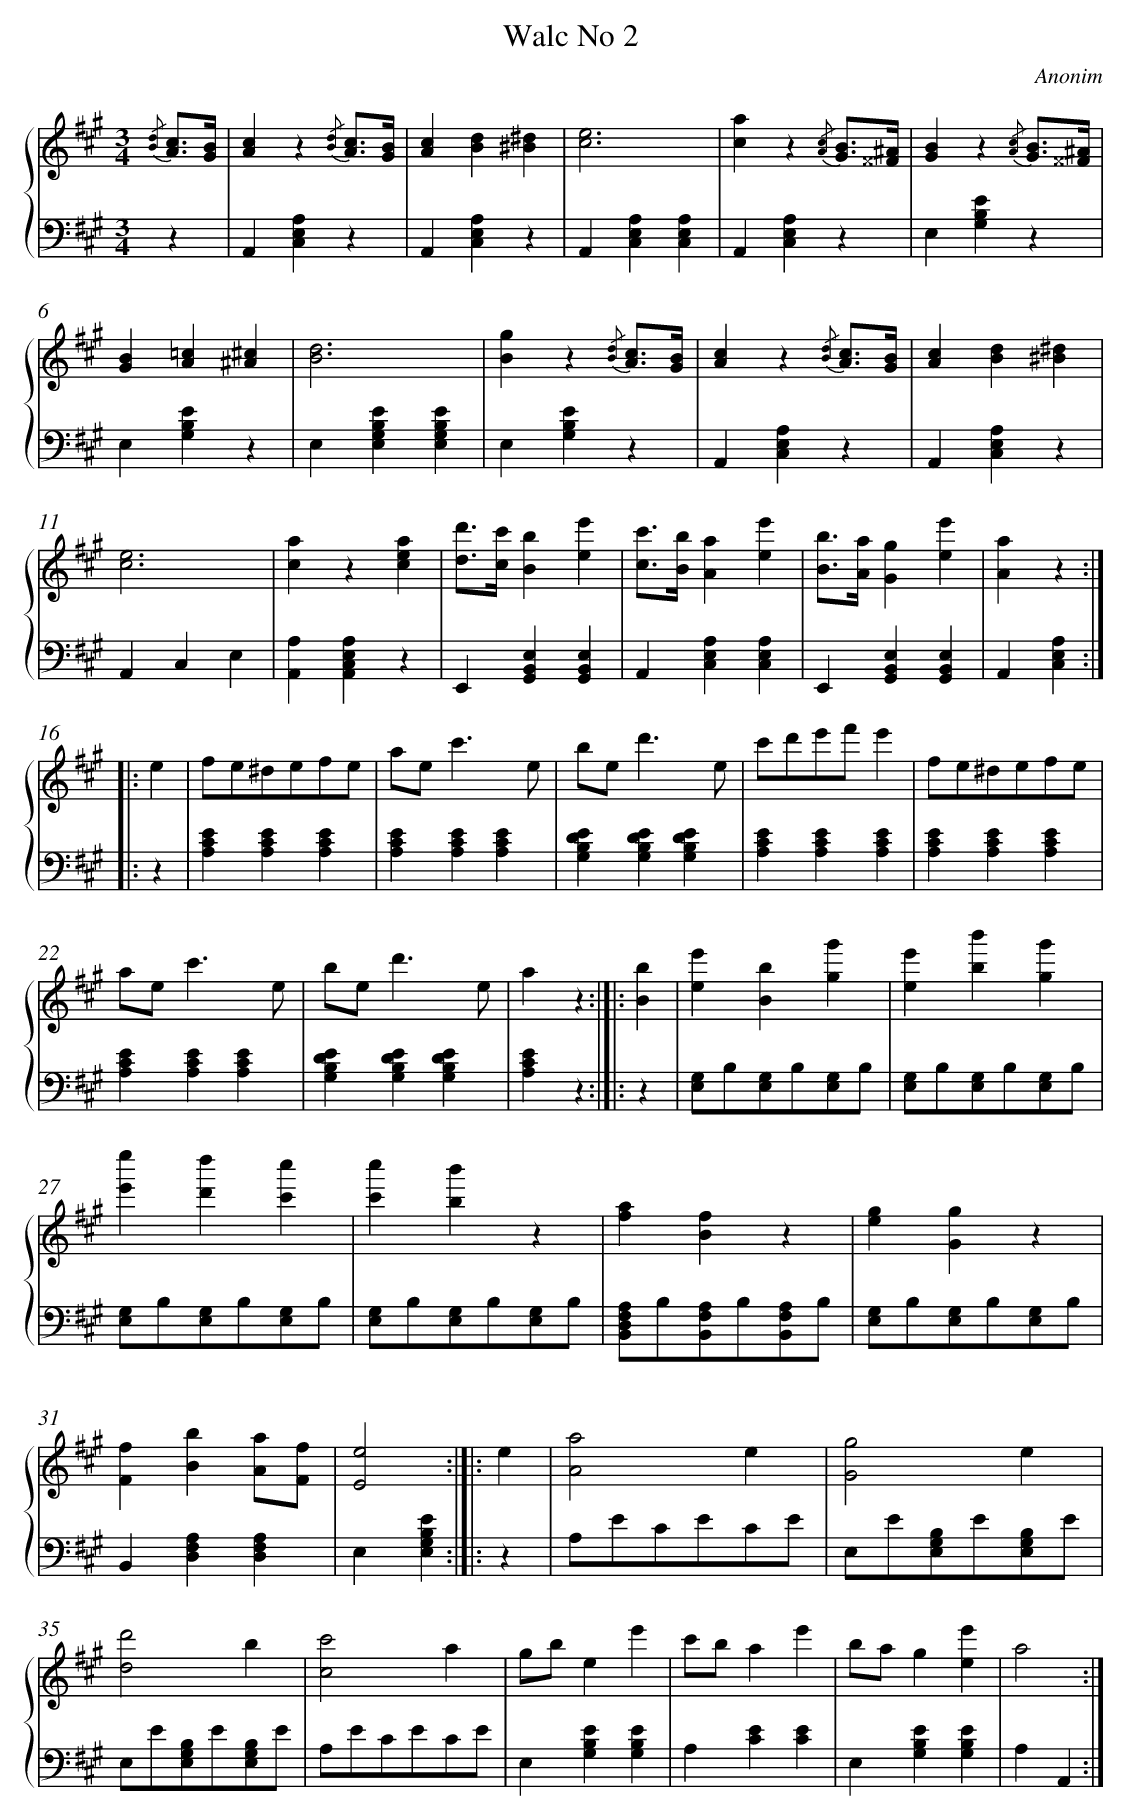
X:1
T: Walc No 2
C: Anonim
L: 1/4
M: 3/4
%%staves {1 2}
V: 1 clef=treble
V: 2 clef=bass
K: A
[V:1] {/[dB]} [c3//A3//][B//G//] [I:setbarnb 1]|
[V:2] z |
[V:1] [cA]z{/[dB]} [c3//A3//][B//G//] |
[V:2] A,,[A,E,C,]z |
[V:1] [cA][dB][^d^B] |
[V:2] A,,[A,E,C,]z |
[V:1] [e3c3] |
[V:2] A,,[A,E,C,][A,E,C,] |
[V:1] [ac]z{/[cA]} [B3//G3//][^A//^^F//] |
[V:2] A,,[A,E,C,]z |
[V:1] [BG]z{/[cA]} [B3//G3//][^A//^^F//] |
[V:2] E,[EB,G,]z |
[V:1] [BG][=cA][^c^A] |
[V:2] E,[EB,G,]z |
[V:1] [d3B3] |
[V:2] E,[EB,G,E,][EB,G,E,] |
[V:1] [gB]z{/[dB]} [c3//A3//][B//G//] |
[V:2] E,[EB,G,]z |
[V:1] [cA]z{/[dB]} [c3//A3//][B//G//] |
[V:2] A,,[A,E,C,]z |
[V:1] [cA][dB][^d^B] |
[V:2] A,,[A,E,C,]z |
[V:1] [e3c3] |
[V:2] A,,C,E, |
[V:1] [ac]z[aec] |
[V:2] [A,A,,][A,E,C,A,,]z |
[V:1] [d'/d/]>[c'/c/][bB][e'e] |
[V:2] E,,[E,B,,G,,][E,B,,G,,] |
[V:1] [c'/c/]>[b/B/][aA][e'e] |
[V:2] A,,[A,E,C,][A,E,C,] |
[V:1] [b/B/]>[a/A/][gG][e'e] |
[V:2] E,,[E,B,,G,,][E,B,,G,,] |
[V:1] [aA]z :|]|:
[V:2] A,,[A,E,C,] :|]|:
[V:1] e [I:setbarnb 17]|
[V:2] z |
[V:1] f/e/^d/e/f/e/ |
[V:2] [ECA,][ECA,][ECA,] |
[V:1] a/e<c'e/ |
[V:2] [ECA,][ECA,][ECA,] |
[V:1] b/e<d'e/ |
[V:2] [EDB,G,][EDB,G,][EDB,G,] |
[V:1] c'/d'/e'/f'/e' |
[V:2] [ECA,][ECA,][ECA,] |
[V:1] f/e/^d/e/f/e/ |
[V:2] [ECA,][ECA,][ECA,] |
[V:1] a/e<c'e/ |
[V:2] [ECA,][ECA,][ECA,] |
[V:1] b/e<d'e/ |
[V:2] [EDB,G,][EDB,G,][EDB,G,] |
[V:1] az :|]|:
[V:2] [ECA,]z :|]|:
[V:1] [bB] [I:setbarnb 25]|
[V:2] z |
[V:1] [e'e][bB][g'g] |
[V:2] [G,/E,/]B,/[G,/E,/]B,/[G,/E,/]B,/ |
[V:1] [e'e][b'b][g'g] |
[V:2] [G,/E,/]B,/[G,/E,/]B,/[G,/E,/]B,/ |
[V:1] [e''e'][d''d'][c''c'] |
[V:2] [G,/E,/]B,/[G,/E,/]B,/[G,/E,/]B,/ |
[V:1] [c''c'][b'b]z |
[V:2] [G,/E,/]B,/[G,/E,/]B,/[G,/E,/]B,/ |
[V:1] [af][fB]z |
[V:2] [A,/F,/D,/B,,/]B,/[A,/F,/B,,/]B,/[A,/F,/B,,/]B,/ |
[V:1] [ge][gG]z |
[V:2] [G,/E,/]B,/[G,/E,/]B,/[G,/E,/]B,/ |
[V:1] [fF][bB][a/A/][f/F/] |
[V:2] B,,[A,F,D,][A,F,D,] |
[V:1] [e2E2] :|]|:
[V:2] E,[EB,G,E,] :|]|:
[V:1] e [I:setbarnb 33]|
[V:2] z |
[V:1] [a2A2]e |
[V:2] A,/E/C/E/C/E/ |
[V:1] [g2G2]e |
[V:2] E,/E/[B,/G,/E,/]E/[B,/G,/E,/]E/ |
[V:1] [d'2d2]b |
[V:2] E,/E/[B,/G,/E,/]E/[B,/G,/E,/]E/ |
[V:1] [c'2c2]a |
[V:2] A,/E/C/E/C/E/ |
[V:1] g/b/ee' |
[V:2] E,[EB,G,][EB,G,] |
[V:1] c'/b/ae' |
[V:2] A,[EC][EC] |
[V:1] b/a/g[e'e] |
[V:2] E,[EB,G,][EB,G,] |
[V:1] a2 :|]
[V:2] A,A,, :|]
